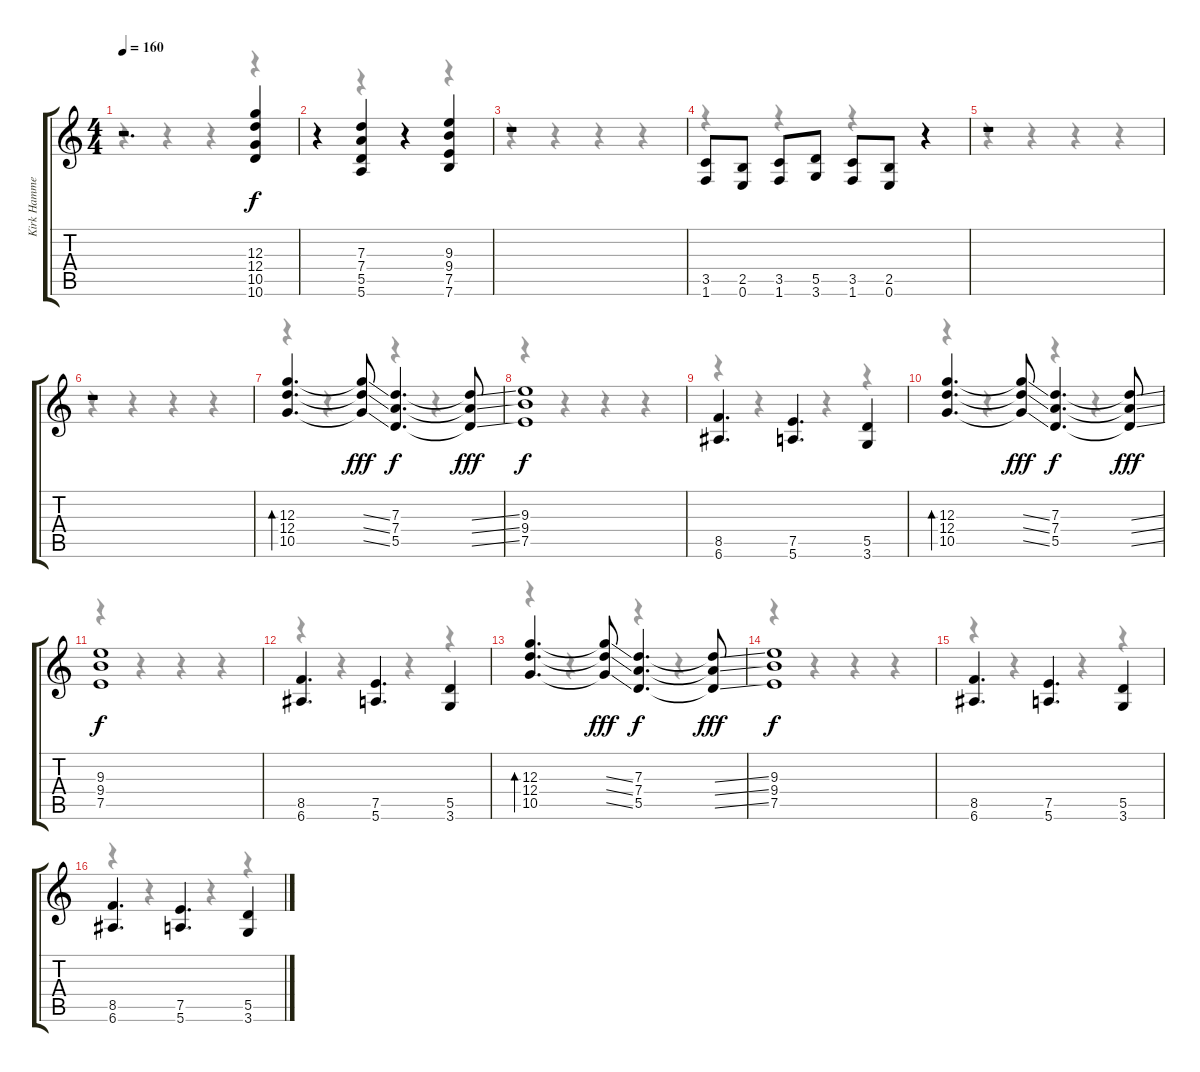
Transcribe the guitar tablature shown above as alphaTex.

\track ("Kirk Hammett" "Kirk Hamme") {instrument distortionguitar}
\staff {score tabs}
\tuning (E4 B3 G3 D3 A2 E2) {hide}
\voice
\ts (4 4)
\tempo 160
\clef g2
\ks c
r.2{d dy f} (12.3 12.4 10.5 10.6).4 |
r.4 (7.3 7.4 5.5 5.6).4 r.4 (9.3 9.4 7.5 7.6).4 |
r.1 |
(3.5 1.6).8 (2.5 0.6).8 (3.5 1.6).8 (5.5 3.6).8 (3.5 1.6).8 (2.5 0.6).8 r.4 |
r.1 |
r.1 |
(12.3 12.4 10.5).4{d bd 30} (12.3{ss t} 12.4{ss t} 10.5{ss t}).8{dy fff} (7.3 7.4 5.5).4{d dy f} (7.3{ss t} 7.4{ss t} 5.5{ss t}).8{dy fff} |
(9.3 9.4 7.5).1{dy f} |
(8.5 6.6).4{d} (7.5 5.6).4{d} (5.5 3.6).4 |
(12.3 12.4 10.5).4{d bd 30} (12.3{ss t} 12.4{ss t} 10.5{ss t}).8{dy fff} (7.3 7.4 5.5).4{d dy f} (7.3{ss t} 7.4{ss t} 5.5{ss t}).8{dy fff} |
(9.3 9.4 7.5).1{dy f} |
(8.5 6.6).4{d} (7.5 5.6).4{d} (5.5 3.6).4 |
(12.3 12.4 10.5).4{d bd 30} (12.3{ss t} 12.4{ss t} 10.5{ss t}).8{dy fff} (7.3 7.4 5.5).4{d dy f} (7.3{ss t} 7.4{ss t} 5.5{ss t}).8{dy fff} |
(9.3 9.4 7.5).1{dy f} |
(8.5 6.6).4{d} (7.5 5.6).4{d} (5.5 3.6).4 |
(8.5 6.6).4{d} (7.5 5.6).4{d} (5.5 3.6).4
\voice
\clef g2
\ottava regular
\simile none
\ks c
r.4{dy f} r.4 r.4 r.4 |
r.4 r.4 r.4 r.4 |
r.4 r.4 r.4 r.4 |
r.4 r.4 r.4 r.4 |
r.4 r.4 r.4 r.4 |
r.4 r.4 r.4 r.4 |
r.4{bd 30} r.4 r.4 r.4 |
r.4 r.4 r.4 r.4 |
r.4 r.4 r.4 r.4 |
r.4{bd 30} r.4 r.4 r.4 |
r.4 r.4 r.4 r.4 |
r.4 r.4 r.4 r.4 |
r.4{bd 30} r.4 r.4 r.4 |
r.4 r.4 r.4 r.4 |
r.4 r.4 r.4 r.4 |
r.4 r.4 r.4 r.4
